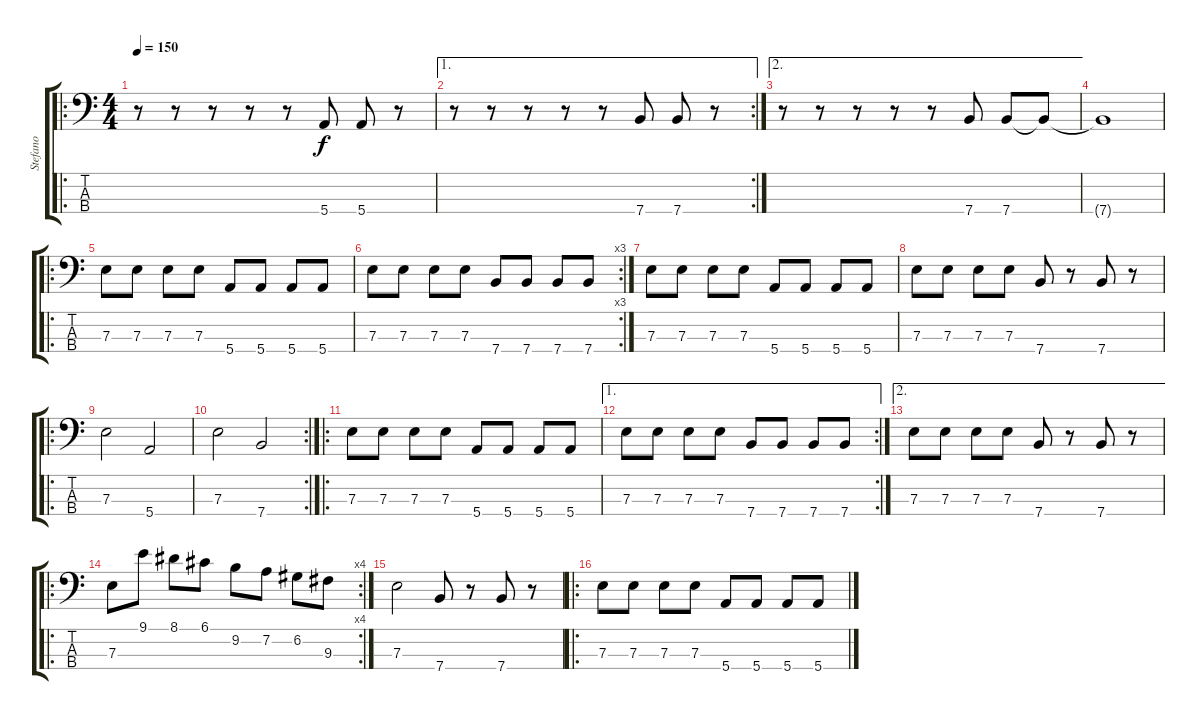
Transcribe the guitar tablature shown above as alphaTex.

\track ("Stefano" "Stefano") {instrument electricbasspick}
\staff {score tabs}
\tuning (G2 D2 A1 E1) {hide}
\ro
\ts (4 4)
\tempo 150
\clef f4
\ks c
r.8{dy f instrument electricbasspick} r.8 r.8 r.8 r.8 5.4.8 5.4.8 r.8 |
\ae 1
\rc 2
r.8 r.8 r.8 r.8 r.8 7.4.8 7.4.8 r.8 |
\ae 2
r.8 r.8 r.8 r.8 r.8 7.4.8 7.4.8 7.4{t}.8 |
7.4{t}.1 |
\ro
7.3.8 7.3.8 7.3.8 7.3.8 5.4.8 5.4.8 5.4.8 5.4.8 |
\rc 3
7.3.8 7.3.8 7.3.8 7.3.8 7.4.8 7.4.8 7.4.8 7.4.8 |
7.3.8 7.3.8 7.3.8 7.3.8 5.4.8 5.4.8 5.4.8 5.4.8 |
7.3.8 7.3.8 7.3.8 7.3.8 7.4.8 r.8 7.4.8 r.8 |
\ro
7.3.2 5.4.2 |
\rc 2
7.3.2 7.4.2 |
\ro
7.3.8 7.3.8 7.3.8 7.3.8 5.4.8 5.4.8 5.4.8 5.4.8 |
\ae 1
\rc 2
7.3.8 7.3.8 7.3.8 7.3.8 7.4.8 7.4.8 7.4.8 7.4.8 |
\ae 2
7.3.8 7.3.8 7.3.8 7.3.8 7.4.8 r.8 7.4.8 r.8 |
\ro
\rc 4
7.3.8 9.1.8 8.1.8 6.1.8 9.2.8 7.2.8 6.2.8 9.3.8 |
7.3.2 7.4.8 r.8 7.4.8 r.8 |
\ro
7.3.8 7.3.8 7.3.8 7.3.8 5.4.8 5.4.8 5.4.8 5.4.8
